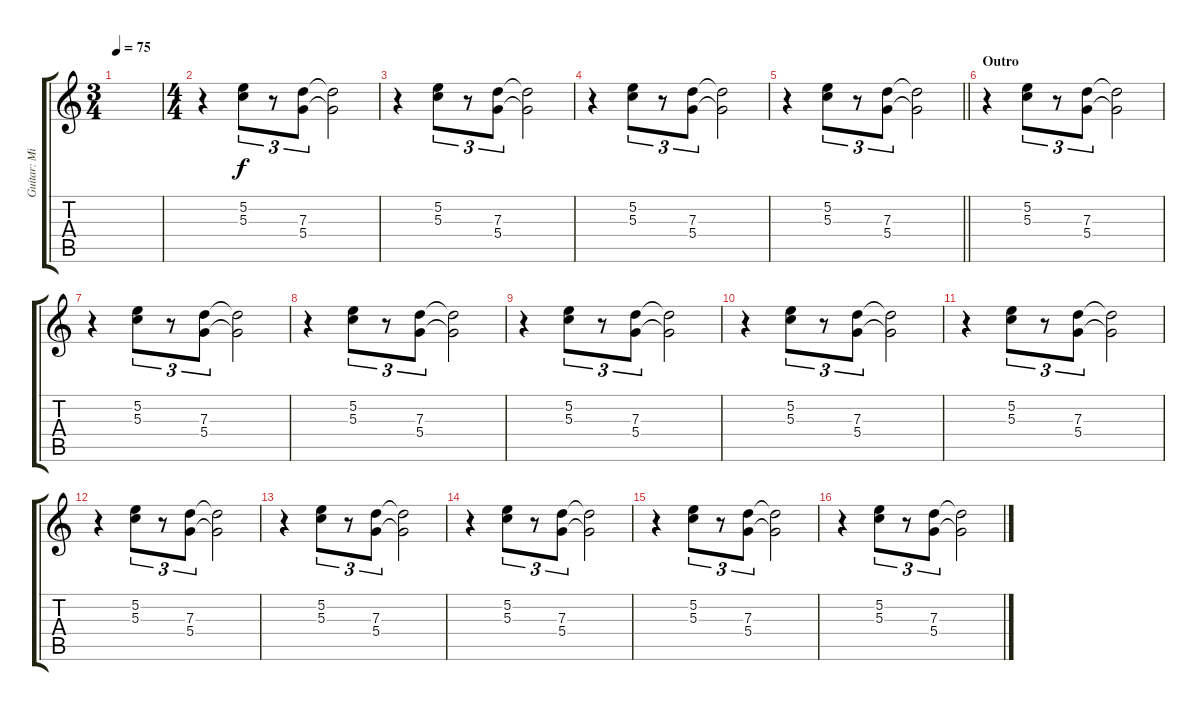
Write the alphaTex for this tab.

\track ("Guitar: Michael" "Guitar: Mi") {instrument electricguitarclean}
\staff {score tabs}
\tuning (E4 B3 G3 D3 A2 E2) {hide}
\ts (3 4)
\tempo 75
\clef g2
\ks c
|
\ts (4 4)
r.4 (5.2 5.3).8{tu (3 2)} r.8{tu (3 2)} (7.3 5.4).8{tu (3 2)} (7.3{t} 5.4{t}).2 |
r.4 (5.2 5.3).8{tu (3 2)} r.8{tu (3 2)} (7.3 5.4).8{tu (3 2)} (7.3{t} 5.4{t}).2 |
r.4 (5.2 5.3).8{tu (3 2)} r.8{tu (3 2)} (7.3 5.4).8{tu (3 2)} (7.3{t} 5.4{t}).2 |
\barLineRight lightlight
r.4 (5.2 5.3).8{tu (3 2)} r.8{tu (3 2)} (7.3 5.4).8{tu (3 2)} (7.3{t} 5.4{t}).2 |
\section ("" "Outro")
r.4 (5.2 5.3).8{tu (3 2)} r.8{tu (3 2)} (7.3 5.4).8{tu (3 2)} (7.3{t} 5.4{t}).2 |
r.4 (5.2 5.3).8{tu (3 2)} r.8{tu (3 2)} (7.3 5.4).8{tu (3 2)} (7.3{t} 5.4{t}).2 |
r.4 (5.2 5.3).8{tu (3 2)} r.8{tu (3 2)} (7.3 5.4).8{tu (3 2)} (7.3{t} 5.4{t}).2 |
r.4 (5.2 5.3).8{tu (3 2)} r.8{tu (3 2)} (7.3 5.4).8{tu (3 2)} (7.3{t} 5.4{t}).2 |
r.4 (5.2 5.3).8{tu (3 2)} r.8{tu (3 2)} (7.3 5.4).8{tu (3 2)} (7.3{t} 5.4{t}).2 |
r.4 (5.2 5.3).8{tu (3 2)} r.8{tu (3 2)} (7.3 5.4).8{tu (3 2)} (7.3{t} 5.4{t}).2 |
r.4 (5.2 5.3).8{tu (3 2)} r.8{tu (3 2)} (7.3 5.4).8{tu (3 2)} (7.3{t} 5.4{t}).2 |
r.4 (5.2 5.3).8{tu (3 2)} r.8{tu (3 2)} (7.3 5.4).8{tu (3 2)} (7.3{t} 5.4{t}).2 |
r.4 (5.2 5.3).8{tu (3 2)} r.8{tu (3 2)} (7.3 5.4).8{tu (3 2)} (7.3{t} 5.4{t}).2 |
r.4 (5.2 5.3).8{tu (3 2)} r.8{tu (3 2)} (7.3 5.4).8{tu (3 2)} (7.3{t} 5.4{t}).2 |
r.4 (5.2 5.3).8{tu (3 2)} r.8{tu (3 2)} (7.3 5.4).8{tu (3 2)} (7.3{t} 5.4{t}).2
